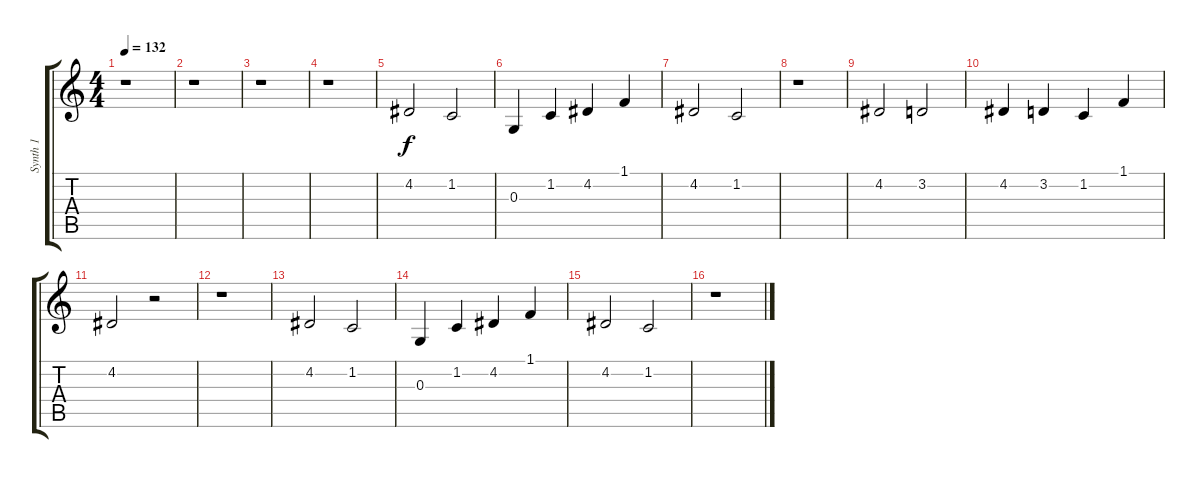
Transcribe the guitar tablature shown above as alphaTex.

\track ("Synth 1" "Synth 1") {instrument electricpiano1}
\staff {score tabs}
\tuning (E4 B3 G3 D3 A2 E2) {hide}
\ts (4 4)
\tempo 132
\clef g2
\ks c
r.1{dy f} |
r.1 |
r.1{instrument lead1square} |
r.1 |
4.2.2 1.2.2 |
0.3.4 1.2.4 4.2.4 1.1.4 |
4.2.2 1.2.2 |
r.1 |
4.2.2 3.2.2 |
4.2.4 3.2.4 1.2.4 1.1.4 |
4.2.2 r.2 |
r.1{instrument lead1square} |
4.2.2 1.2.2 |
0.3.4 1.2.4 4.2.4 1.1.4 |
4.2.2 1.2.2 |
r.1
